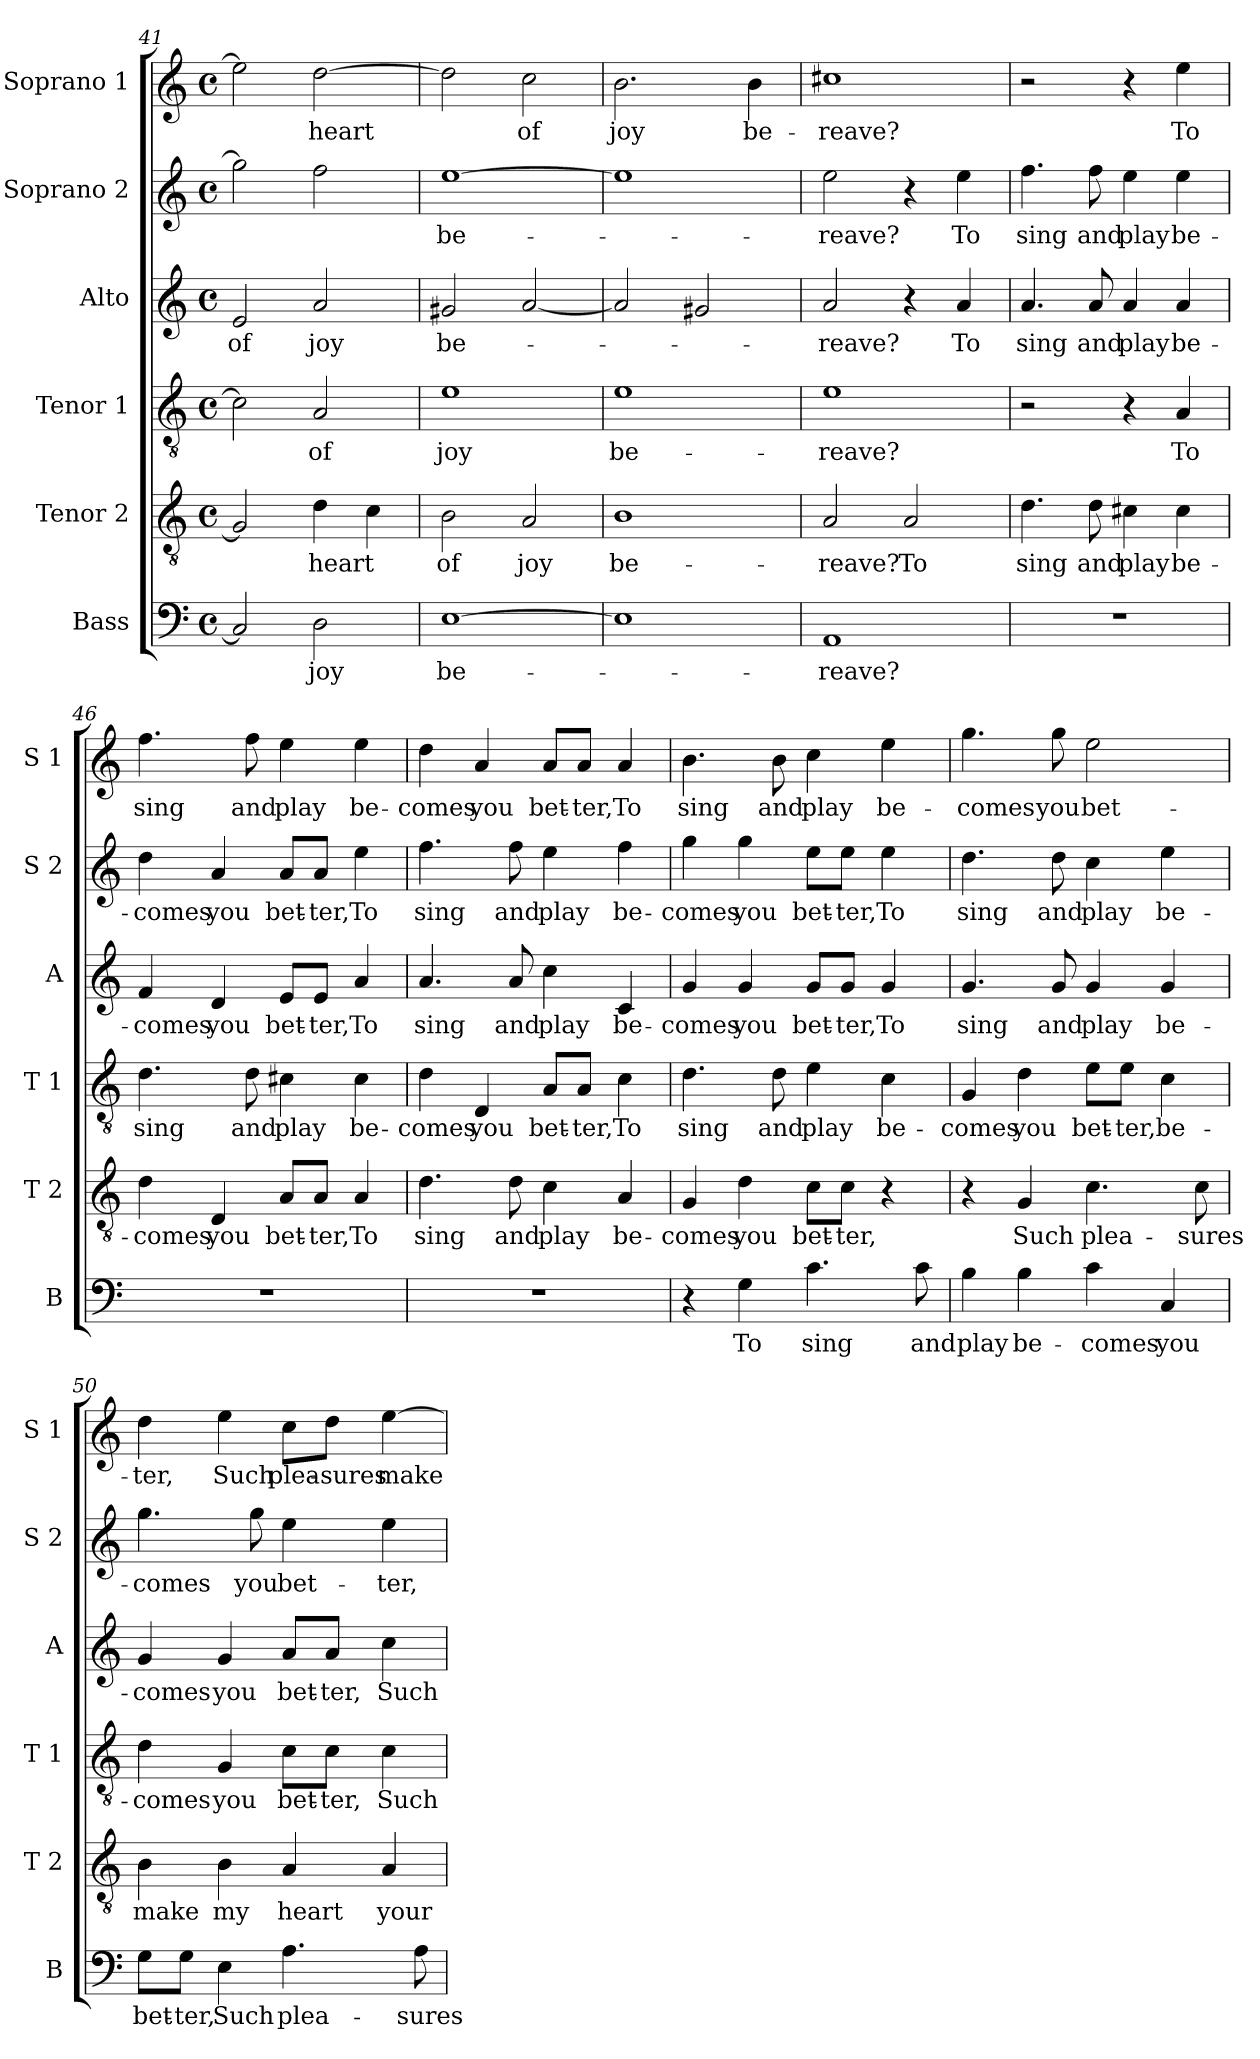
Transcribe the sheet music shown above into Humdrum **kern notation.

**kern	**text	**kern	**text	**kern	**text	**kern	**text	**kern	**text	**kern	**text
*part6	*part6	*part5	*part5	*part4	*part4	*part3	*part3	*part2	*part2	*part1	*part1
*staff6	*staff6	*staff5	*staff5	*staff4	*staff4	*staff3	*staff3	*staff2	*staff2	*staff1	*staff1
*I"Bass	*	*I"Tenor 2	*	*I"Tenor 1	*	*I"Alto	*	*I"Soprano 2	*	*I"Soprano 1	*
*I'B	*	*I'T 2	*	*I'T 1	*	*I'A	*	*I'S 2	*	*I'S 1	*
*clefF4	*	*clefGv2	*	*clefGv2	*	*clefG2	*	*clefG2	*	*clefG2	*
*k[]	*	*k[]	*	*k[]	*	*k[]	*	*k[]	*	*k[]	*
*C:	*	*C:	*	*C:	*	*C:	*	*C:	*	*C:	*
*M4/4	*	*M4/4	*	*M4/4	*	*M4/4	*	*M4/4	*	*M4/4	*
*met(c)	*	*met(c)	*	*met(c)	*	*met(c)	*	*met(c)	*	*met(c)	*
=41	=41	=41	=41	=41	=41	=41	=41	=41	=41	=41	=41
!	!	!	!	!	!	!	!LO:LY:b	!	!	!	!
2C/]	.	2G/]	.	2c\]	.	2e/	of	2gg\]	.	2ee\]	.
!	!LO:LY:b	!	!LO:LY:b	!	!LO:LY:b	!	!LO:LY:b	!	!	!	!LO:LY:b
2D\	joy	4d\	heart	2A/	of	2a/	joy	2ff\	.	[2dd\	heart
.	.	4c\	.	.	.	.	.	.	.	.	.
=42	=42	=42	=42	=42	=42	=42	=42	=42	=42	=42	=42
!	!LO:LY:b	!	!LO:LY:b	!	!LO:LY:b	!	!LO:LY:b	!	!LO:LY:b	!	!
[1E	be-	2B\	of	1e	joy	2g#X/	be-	[1ee	be-	2dd\]	.
!	!	!	!LO:LY:b	!	!	!	!	!	!	!	!LO:LY:b
.	.	2A/	joy	.	.	[2a/	.	.	.	2cc\	of
!!LO:LB:g=z
=43	=43	=43	=43	=43	=43	=43	=43	=43	=43	=43	=43
!	!	!	!LO:LY:b	!	!LO:LY:b	!	!	!	!	!	!LO:LY:b
1E]	.	1B	be-	1e	be-	2a/]	.	1ee]	.	2.b\	joy
.	.	.	.	.	.	2g#X/	.	.	.	.	.
!	!	!	!	!	!	!	!	!	!	!	!LO:LY:b
.	.	.	.	.	.	.	.	.	.	4b\	be-
=44	=44	=44	=44	=44	=44	=44	=44	=44	=44	=44	=44
!	!LO:LY:b	!	!LO:LY:b	!	!LO:LY:b	!	!LO:LY:b	!	!LO:LY:b	!	!LO:LY:b
1AA	-reave?	2A/	-reave?	1e	-reave?	2a/	-reave?	2ee\	-reave?	1cc#X	-reave?
!	!	!	!LO:LY:b	!	!	!	!	!	!	!	!
.	.	2A/	To	.	.	4r	.	4r	.	.	.
!	!	!	!	!	!	!	!LO:LY:b	!	!LO:LY:b	!	!
.	.	.	.	.	.	4a/	To	4ee\	To	.	.
=45	=45	=45	=45	=45	=45	=45	=45	=45	=45	=45	=45
!	!	!	!LO:LY:b	!	!	!	!LO:LY:b	!	!LO:LY:b	!	!
1r	.	4.d\	sing	2r	.	4.a/	sing	4.ff\	sing	2r	.
!	!	!	!LO:LY:b	!	!	!	!LO:LY:b	!	!LO:LY:b	!	!
.	.	8d\	and	.	.	8a/	and	8ff\	and	.	.
!	!	!	!LO:LY:b	!	!	!	!LO:LY:b	!	!LO:LY:b	!	!
.	.	4c#X\	play	4r	.	4a/	play	4ee\	play	4r	.
!	!	!	!LO:LY:b	!	!LO:LY:b	!	!LO:LY:b	!	!LO:LY:b	!	!LO:LY:b
.	.	4c#\	be-	4A/	To	4a/	be-	4ee\	be-	4ee\	To
=46	=46	=46	=46	=46	=46	=46	=46	=46	=46	=46	=46
!	!	!	!LO:LY:b	!	!LO:LY:b	!	!LO:LY:b	!	!LO:LY:b	!	!LO:LY:b
1r	.	4d\	-comes	4.d\	sing	4f/	-comes	4dd\	-comes	4.ff\	sing
!	!	!	!LO:LY:b	!	!	!	!LO:LY:b	!	!LO:LY:b	!	!
.	.	4D/	you	.	.	4d/	you	4a/	you	.	.
!	!	!	!	!	!LO:LY:b	!	!	!	!	!	!LO:LY:b
.	.	.	.	8d\	and	.	.	.	.	8ff\	and
!	!	!	!LO:LY:b	!	!LO:LY:b	!	!LO:LY:b	!	!LO:LY:b	!	!LO:LY:b
.	.	8A/L	bet-	4c#X\	play	8e/L	bet-	8a/L	bet-	4ee\	play
!	!	!	!LO:LY:b	!	!	!	!LO:LY:b	!	!LO:LY:b	!	!
.	.	8A/J	-ter,	.	.	8e/J	-ter,	8a/J	-ter,	.	.
!	!	!	!LO:LY:b	!	!LO:LY:b	!	!LO:LY:b	!	!LO:LY:b	!	!LO:LY:b
.	.	4A/	To	4c#\	be-	4a/	To	4ee\	To	4ee\	be-
=47	=47	=47	=47	=47	=47	=47	=47	=47	=47	=47	=47
!	!	!	!LO:LY:b	!	!LO:LY:b	!	!LO:LY:b	!	!LO:LY:b	!	!LO:LY:b
1r	.	4.d\	sing	4d\	-comes	4.a/	sing	4.ff\	sing	4dd\	-comes
!	!	!	!	!	!LO:LY:b	!	!	!	!	!	!LO:LY:b
.	.	.	.	4D/	you	.	.	.	.	4a/	you
!	!	!	!LO:LY:b	!	!	!	!LO:LY:b	!	!LO:LY:b	!	!
.	.	8d\	and	.	.	8a/	and	8ff\	and	.	.
!	!	!	!LO:LY:b	!	!LO:LY:b	!	!LO:LY:b	!	!LO:LY:b	!	!LO:LY:b
.	.	4c\	play	8A/L	bet-	4cc\	play	4ee\	play	8a/L	bet-
!	!	!	!	!	!LO:LY:b	!	!	!	!	!	!LO:LY:b
.	.	.	.	8A/J	-ter,	.	.	.	.	8a/J	-ter,
!	!	!	!LO:LY:b	!	!LO:LY:b	!	!LO:LY:b	!	!LO:LY:b	!	!LO:LY:b
.	.	4A/	be-	4c\	To	4c/	be-	4ff\	be-	4a/	To
=48	=48	=48	=48	=48	=48	=48	=48	=48	=48	=48	=48
!	!	!	!LO:LY:b	!	!LO:LY:b	!	!LO:LY:b	!	!LO:LY:b	!	!LO:LY:b
4r	.	4G/	-comes	4.d\	sing	4g/	-comes	4gg\	-comes	4.b\	sing
!	!LO:LY:b	!	!LO:LY:b	!	!	!	!LO:LY:b	!	!LO:LY:b	!	!
4G\	To	4d\	you	.	.	4g/	you	4gg\	you	.	.
!	!	!	!	!	!LO:LY:b	!	!	!	!	!	!LO:LY:b
.	.	.	.	8d\	and	.	.	.	.	8b\	and
!	!LO:LY:b	!	!LO:LY:b	!	!LO:LY:b	!	!LO:LY:b	!	!LO:LY:b	!	!LO:LY:b
4.c\	sing	8c\L	bet-	4e\	play	8g/L	bet-	8ee\L	bet-	4cc\	play
!	!	!	!LO:LY:b	!	!	!	!LO:LY:b	!	!LO:LY:b	!	!
.	.	8c\J	-ter,	.	.	8g/J	-ter,	8ee\J	-ter,	.	.
!	!	!	!	!	!LO:LY:b	!	!LO:LY:b	!	!LO:LY:b	!	!LO:LY:b
.	.	4r	.	4c\	be-	4g/	To	4ee\	To	4ee\	be-
!	!LO:LY:b	!	!	!	!	!	!	!	!	!	!
8c\	and	.	.	.	.	.	.	.	.	.	.
!!LO:LB:g=z
=49	=49	=49	=49	=49	=49	=49	=49	=49	=49	=49	=49
!	!LO:LY:b	!	!	!	!LO:LY:b	!	!LO:LY:b	!	!LO:LY:b	!	!LO:LY:b
4B\	play	4r	.	4G/	-comes	4.g/	sing	4.dd\	sing	4.gg\	-comes
!	!LO:LY:b	!	!LO:LY:b	!	!LO:LY:b	!	!	!	!	!	!
4B\	be-	4G/	Such	4d\	you	.	.	.	.	.	.
!	!	!	!	!	!	!	!LO:LY:b	!	!LO:LY:b	!	!LO:LY:b
.	.	.	.	.	.	8g/	and	8dd\	and	8gg\	you
!	!LO:LY:b	!	!LO:LY:b	!	!LO:LY:b	!	!LO:LY:b	!	!LO:LY:b	!	!LO:LY:b
4c\	-comes	4.c\	plea-	8e\L	bet-	4g/	play	4cc\	play	2ee\	bet-
!	!	!	!	!	!LO:LY:b	!	!	!	!	!	!
.	.	.	.	8e\J	-ter,	.	.	.	.	.	.
!	!LO:LY:b	!	!	!	!LO:LY:b	!	!LO:LY:b	!	!LO:LY:b	!	!
4C/	you	.	.	4c\	be-	4g/	be-	4ee\	be-	.	.
!	!	!	!LO:LY:b	!	!	!	!	!	!	!	!
.	.	8c\	-sures	.	.	.	.	.	.	.	.
=50	=50	=50	=50	=50	=50	=50	=50	=50	=50	=50	=50
!	!LO:LY:b	!	!LO:LY:b	!	!LO:LY:b	!	!LO:LY:b	!	!LO:LY:b	!	!LO:LY:b
8G\L	bet-	4B\	make	4d\	-comes	4g/	-comes	4.gg\	-comes	4dd\	-ter,
!	!LO:LY:b	!	!	!	!	!	!	!	!	!	!
8G\J	-ter,	.	.	.	.	.	.	.	.	.	.
!	!LO:LY:b	!	!LO:LY:b	!	!LO:LY:b	!	!LO:LY:b	!	!	!	!LO:LY:b
4E\	Such	4B\	my	4G/	you	4g/	you	.	.	4ee\	Such
!	!	!	!	!	!	!	!	!	!LO:LY:b	!	!
.	.	.	.	.	.	.	.	8gg\	you	.	.
!	!LO:LY:b	!	!LO:LY:b	!	!LO:LY:b	!	!LO:LY:b	!	!LO:LY:b	!	!LO:LY:b
4.A\	plea-	4A/	heart	8c\L	bet-	8a/L	bet-	4ee\	bet-	8cc\L	plea-
!	!	!	!	!	!LO:LY:b	!	!LO:LY:b	!	!	!	!LO:LY:b
.	.	.	.	8c\J	-ter,	8a/J	-ter,	.	.	8dd\J	-sures
!	!	!	!LO:LY:b	!	!LO:LY:b	!	!LO:LY:b	!	!LO:LY:b	!	!LO:LY:b
.	.	4A/	your	4c\	Such	4cc\	Such	4ee\	-ter,	[4ee\	make
!	!LO:LY:b	!	!	!	!	!	!	!	!	!	!
8A\	-sures	.	.	.	.	.	.	.	.	.	.
=	=	=	=	=	=	=	=	=	=	=	=
*-	*-	*-	*-	*-	*-	*-	*-	*-	*-	*-	*-
